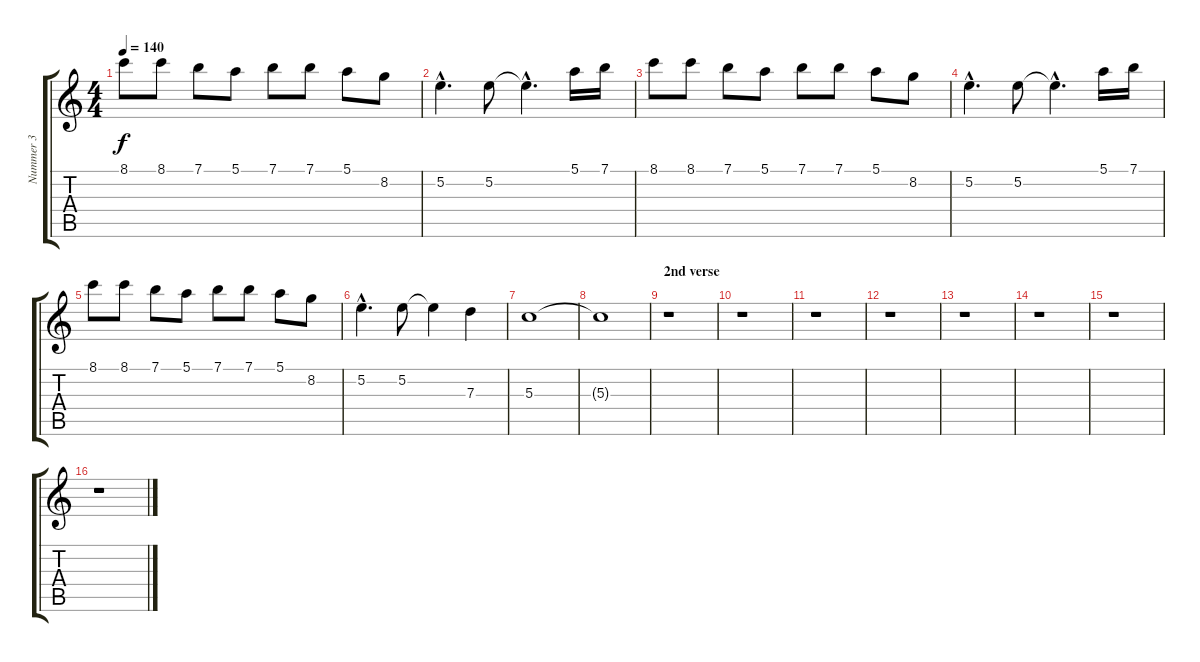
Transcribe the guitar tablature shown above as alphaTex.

\track ("Nummer 3" "Nummer 3") {instrument electricguitarclean}
\staff {score tabs}
\tuning (E4 B3 G3 D3 A2 E2) {hide}
\ts (4 4)
\tempo 140
\clef g2
\ks c
8.1.8{dy f} 8.1.8 7.1.8 5.1.8 7.1.8 7.1.8 5.1.8 8.2.8 |
5.2{hac}.4{d} 5.2.8 5.2{hac t}.4{d} 5.1.16 7.1.16 |
8.1.8 8.1.8 7.1.8 5.1.8 7.1.8 7.1.8 5.1.8 8.2.8 |
5.2{hac}.4{d} 5.2.8 5.2{hac t}.4{d} 5.1.16 7.1.16 |
8.1.8 8.1.8 7.1.8 5.1.8 7.1.8 7.1.8 5.1.8 8.2.8 |
5.2{hac}.4{d} 5.2.8 5.2{t}.4 7.3.4 |
5.3.1 |
5.3{t}.1 |
\section ("" "2nd verse")
r.1 |
r.1 |
r.1 |
r.1 |
r.1 |
r.1 |
r.1 |
r.1
